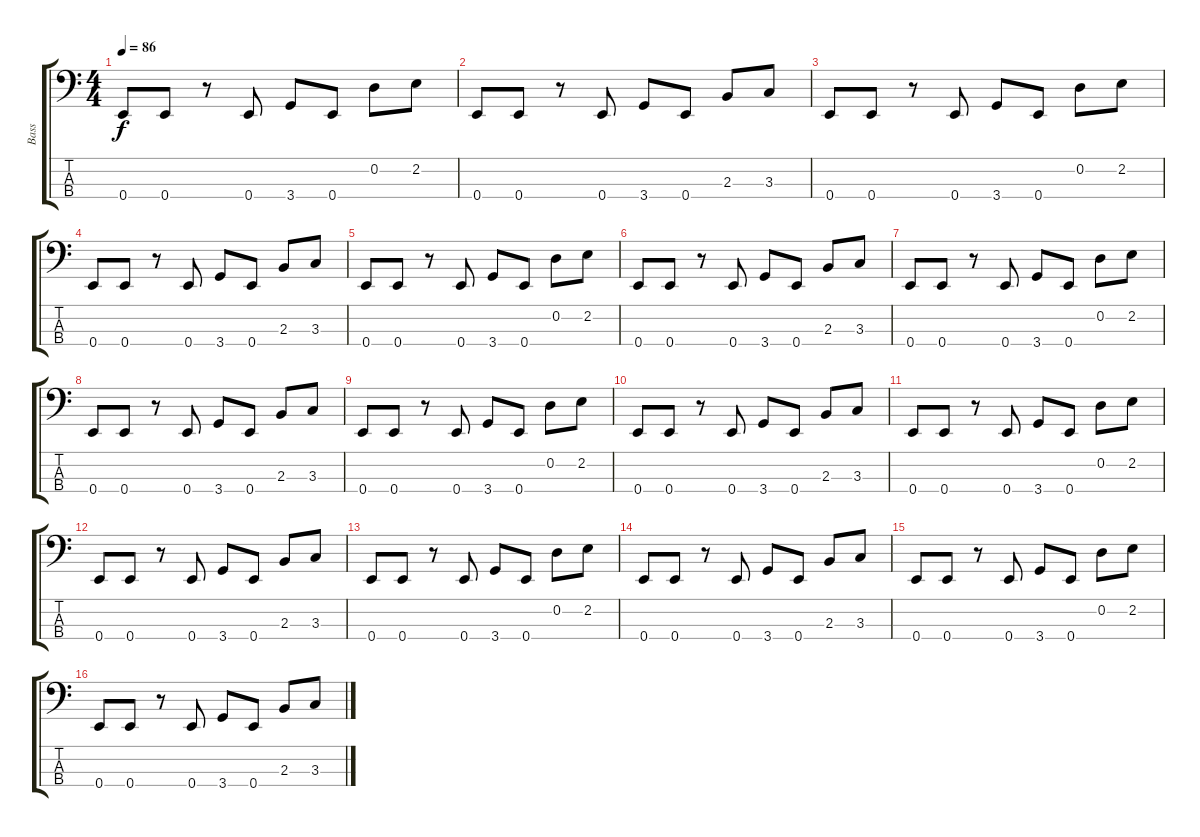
\track ("Bass" "Bass") {instrument electricbassfinger}
\staff {score tabs}
\tuning (G2 D2 A1 E1) {hide}
\ts (4 4)
\tempo 86
\clef f4
\ks c
0.4.8{dy f} 0.4.8 r.8 0.4.8 3.4.8 0.4.8 0.2.8 2.2.8 |
0.4.8 0.4.8 r.8 0.4.8 3.4.8 0.4.8 2.3.8 3.3.8 |
0.4.8 0.4.8 r.8 0.4.8 3.4.8 0.4.8 0.2.8 2.2.8 |
0.4.8 0.4.8 r.8 0.4.8 3.4.8 0.4.8 2.3.8 3.3.8 |
0.4.8 0.4.8 r.8 0.4.8 3.4.8 0.4.8 0.2.8 2.2.8 |
0.4.8 0.4.8 r.8 0.4.8 3.4.8 0.4.8 2.3.8 3.3.8 |
0.4.8 0.4.8 r.8 0.4.8 3.4.8 0.4.8 0.2.8 2.2.8 |
0.4.8 0.4.8 r.8 0.4.8 3.4.8 0.4.8 2.3.8 3.3.8 |
0.4.8 0.4.8 r.8 0.4.8 3.4.8 0.4.8 0.2.8 2.2.8 |
0.4.8 0.4.8 r.8 0.4.8 3.4.8 0.4.8 2.3.8 3.3.8 |
0.4.8 0.4.8 r.8 0.4.8 3.4.8 0.4.8 0.2.8 2.2.8 |
0.4.8 0.4.8 r.8 0.4.8 3.4.8 0.4.8 2.3.8 3.3.8 |
0.4.8 0.4.8 r.8 0.4.8 3.4.8 0.4.8 0.2.8 2.2.8 |
0.4.8 0.4.8 r.8 0.4.8 3.4.8 0.4.8 2.3.8 3.3.8 |
0.4.8 0.4.8 r.8 0.4.8 3.4.8 0.4.8 0.2.8 2.2.8 |
0.4.8 0.4.8 r.8 0.4.8 3.4.8 0.4.8 2.3.8 3.3.8
